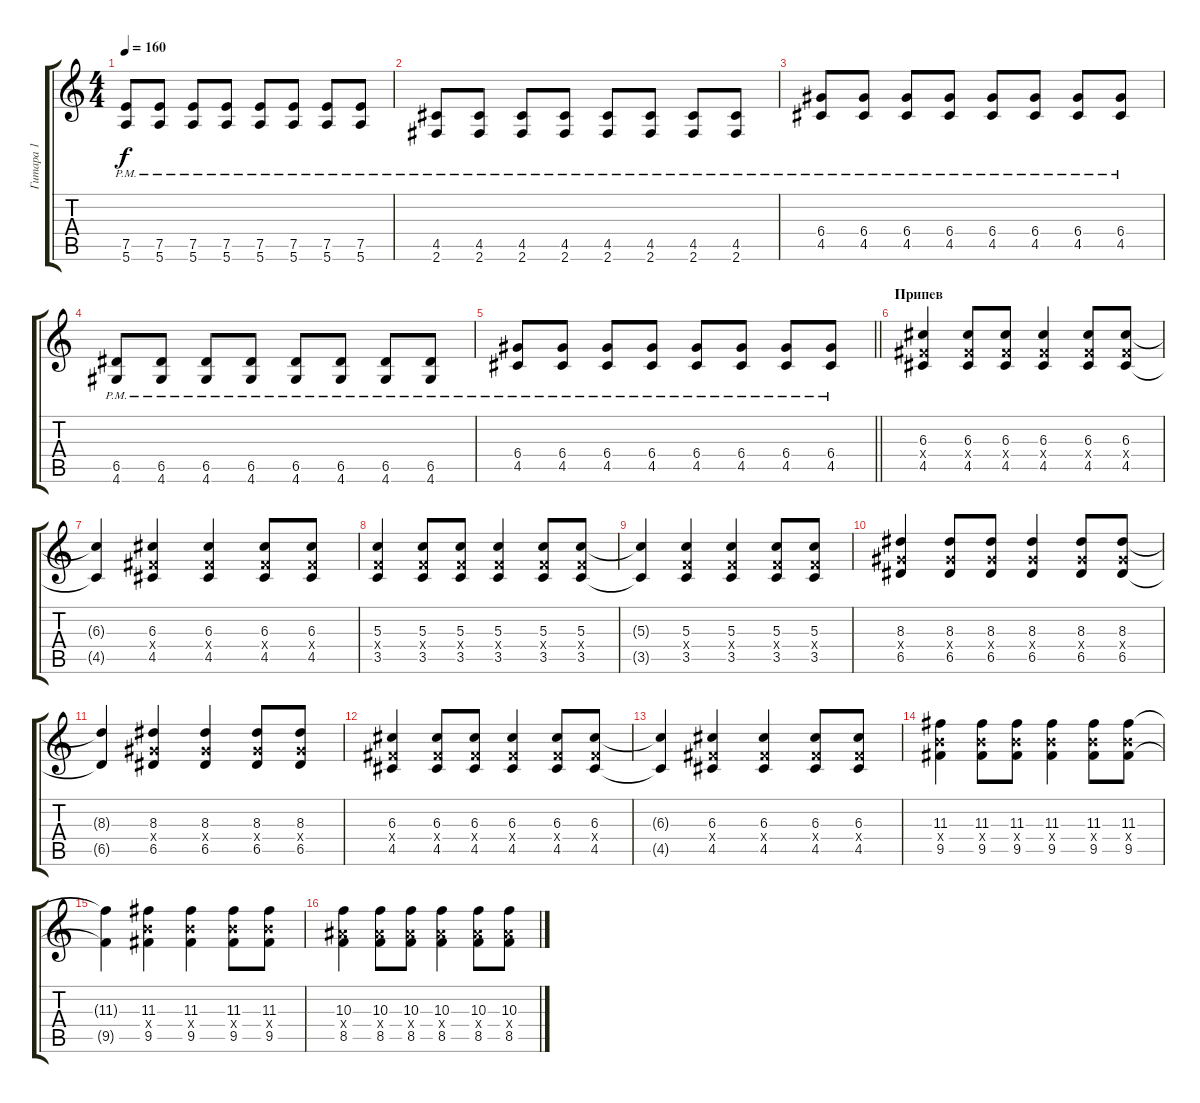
\track ("Гитара 1" "Гитара 1") {instrument distortionguitar}
\staff {score tabs}
\tuning (E4 B3 G3 D3 A2 E2) {hide}
\ts (4 4)
\tempo 160
\clef g2
\ks c
(7.5{pm} 5.6{pm}).8{dy f} (7.5{pm} 5.6{pm}).8 (7.5{pm} 5.6{pm}).8 (7.5{pm} 5.6{pm}).8 (7.5{pm} 5.6{pm}).8 (7.5{pm} 5.6{pm}).8 (7.5{pm} 5.6{pm}).8 (7.5{pm} 5.6{pm}).8 |
(4.5{pm} 2.6{pm}).8{volume 8} (4.5{pm} 2.6{pm}).8 (4.5{pm} 2.6{pm}).8 (4.5{pm} 2.6{pm}).8 (4.5{pm} 2.6{pm}).8 (4.5{pm} 2.6{pm}).8 (4.5{pm} 2.6{pm}).8 (4.5{pm} 2.6{pm}).8 |
(6.4{pm} 4.5{pm}).8 (6.4{pm} 4.5{pm}).8 (6.4{pm} 4.5{pm}).8 (6.4{pm} 4.5{pm}).8 (6.4{pm} 4.5{pm}).8 (6.4{pm} 4.5{pm}).8 (6.4{pm} 4.5{pm}).8 (6.4{pm} 4.5{pm}).8 |
(6.5{pm} 4.6{pm}).8 (6.5{pm} 4.6{pm}).8 (6.5{pm} 4.6{pm}).8 (6.5{pm} 4.6{pm}).8 (6.5{pm} 4.6{pm}).8 (6.5{pm} 4.6{pm}).8 (6.5{pm} 4.6{pm}).8 (6.5{pm} 4.6{pm}).8 |
\barLineRight lightlight
(6.4{pm} 4.5{pm}).8 (6.4{pm} 4.5{pm}).8 (6.4{pm} 4.5{pm}).8 (6.4{pm} 4.5{pm}).8 (6.4{pm} 4.5{pm}).8 (6.4{pm} 4.5{pm}).8 (6.4{pm} 4.5{pm}).8 (6.4{pm} 4.5{pm}).8 |
\section ("" "Припев")
(6.3 4.4{x} 4.5).4{volume 13} (6.3 4.4{x} 4.5).8 (6.3 4.4{x} 4.5).8 (6.3 4.4{x} 4.5).4 (6.3 4.4{x} 4.5).8 (6.3 4.4{x} 4.5).8 |
(6.3{t} 4.5{t}).4 (6.3 4.4{x} 4.5).4 (6.3 4.4{x} 4.5).4 (6.3 4.4{x} 4.5).8 (6.3 4.4{x} 4.5).8 |
(5.3 3.4{x} 3.5).4 (5.3 3.4{x} 3.5).8 (5.3 3.4{x} 3.5).8 (5.3 3.4{x} 3.5).4 (5.3 3.4{x} 3.5).8 (5.3 3.4{x} 3.5).8 |
(5.3{t} 3.5{t}).4 (5.3 3.4{x} 3.5).4 (5.3 3.4{x} 3.5).4 (5.3 3.4{x} 3.5).8 (5.3 3.4{x} 3.5).8 |
(8.3 6.4{x} 6.5).4 (8.3 6.4{x} 6.5).8 (8.3 6.4{x} 6.5).8 (8.3 6.4{x} 6.5).4 (8.3 6.4{x} 6.5).8 (8.3 6.4{x} 6.5).8 |
(8.3{t} 6.5{t}).4 (8.3 6.4{x} 6.5).4 (8.3 6.4{x} 6.5).4 (8.3 6.4{x} 6.5).8 (8.3 6.4{x} 6.5).8 |
(6.3 4.4{x} 4.5).4 (6.3 4.4{x} 4.5).8 (6.3 4.4{x} 4.5).8 (6.3 4.4{x} 4.5).4 (6.3 4.4{x} 4.5).8 (6.3 4.4{x} 4.5).8 |
(6.3{t} 4.5{t}).4 (6.3 4.4{x} 4.5).4 (6.3 4.4{x} 4.5).4 (6.3 4.4{x} 4.5).8 (6.3 4.4{x} 4.5).8 |
(11.3 9.4{x} 9.5).4 (11.3 9.4{x} 9.5).8 (11.3 9.4{x} 9.5).8 (11.3 9.4{x} 9.5).4 (11.3 9.4{x} 9.5).8 (11.3 9.4{x} 9.5).8 |
(11.3{t} 9.5{t}).4 (11.3 9.4{x} 9.5).4 (11.3 9.4{x} 9.5).4 (11.3 9.4{x} 9.5).8 (11.3 9.4{x} 9.5).8 |
(10.3 8.4{x} 8.5).4 (10.3 8.4{x} 8.5).8 (10.3 8.4{x} 8.5).8 (10.3 8.4{x} 8.5).4 (10.3 8.4{x} 8.5).8 (10.3 8.4{x} 8.5).8
